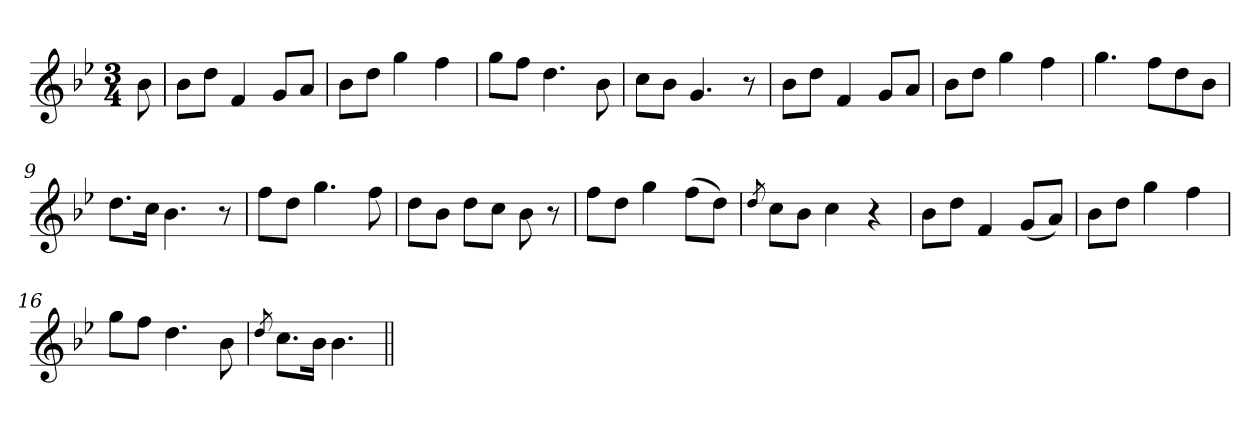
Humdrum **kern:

**kern
*part1
*staff1
*clefG2
*k[b-e-]
*B-:
*M3/4
=1
8b-\
=2
8b-\L
8dd\J
4f/
8g/L
8a/J
=3
8b-\L
8dd\J
4gg\
4ff\
=4
8gg\L
8ff\J
4.dd\
8b-\
=5
8cc\L
8b-\J
4.g/
8r
=6
8b-\L
8dd\J
4f/
8g/L
8a/J
=7
8b-\L
8dd\J
4gg\
4ff\
=8
4.gg\
8ff\L
8dd\
8b-\J
=9
8.dd\L
16cc\Jk
4.b-\
8r
=10
8ff\L
8dd\J
4.gg\
8ff\
!!LO:LB:g=z
=11
8dd\L
8b-\J
8dd\L
8cc\J
8b-\
8r
=12
8ff\L
8dd\J
4gg\
(>8ff\L
8dd\J)
=13
8qdd/
8cc\L
8b-\J
4cc\
4r
=14
8b-\L
8dd\J
4f/
(<8g/L
8a/J)
=15
8b-\L
8dd\J
4gg\
4ff\
=16
8gg\L
8ff\J
4.dd\
8b-\
=17
8qdd/
8.cc\L
16b-\Jk
4.b-\
=||
*-
